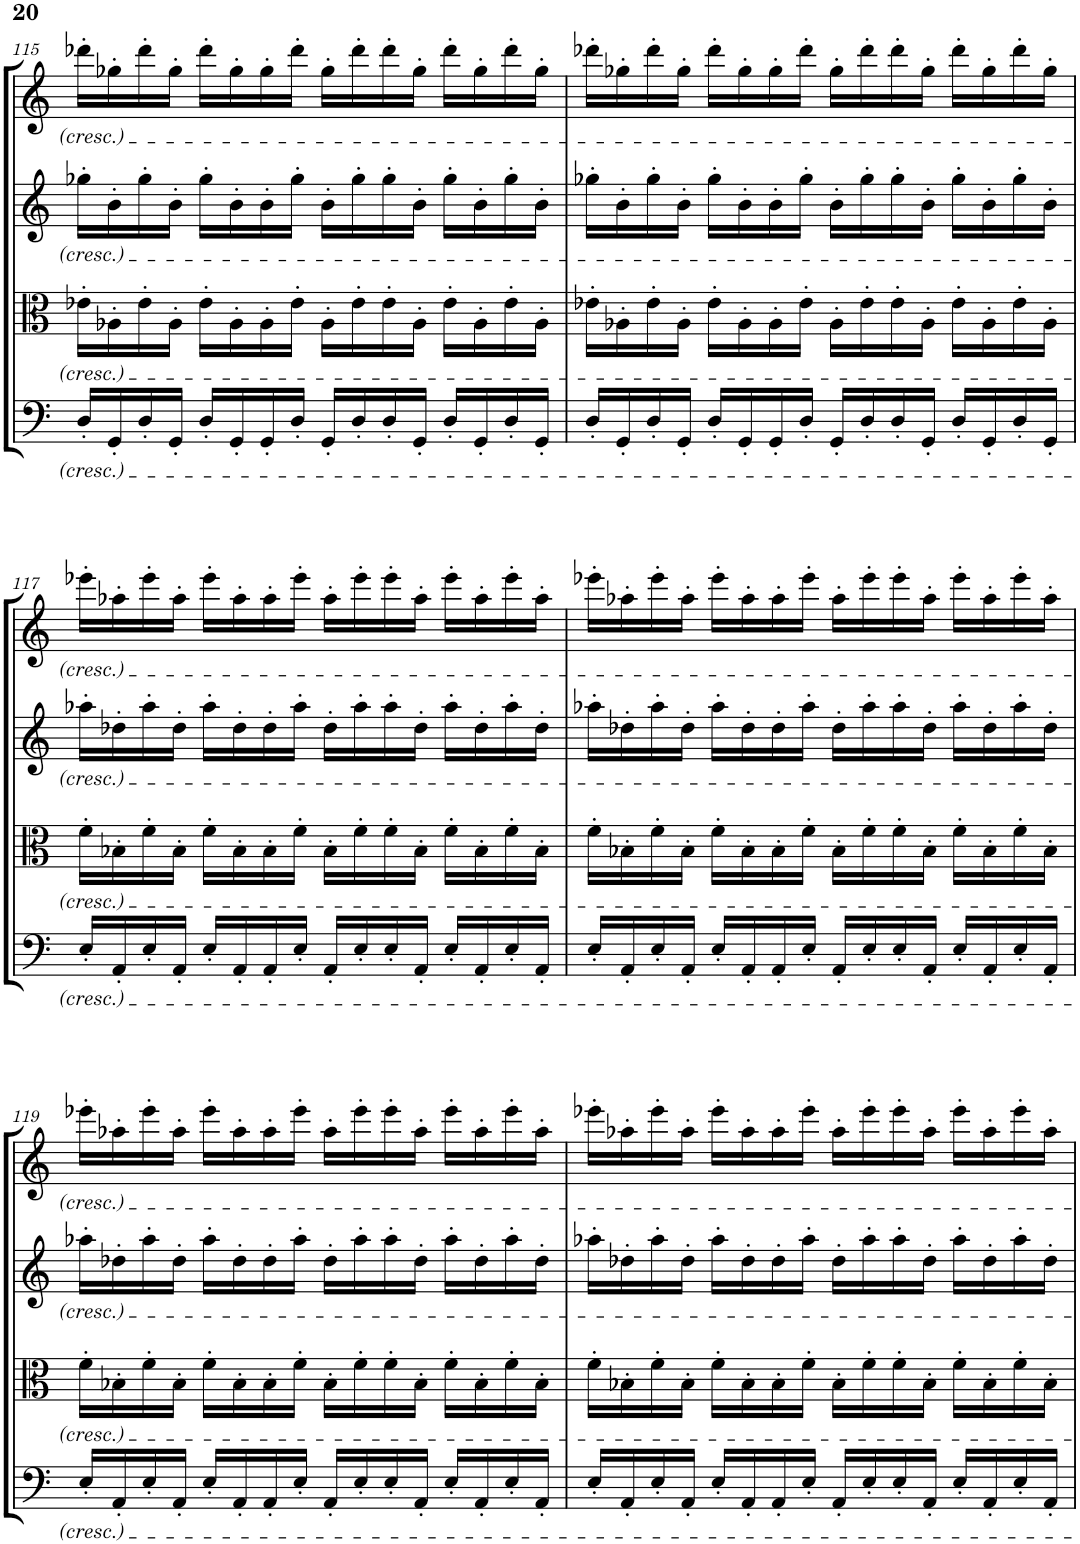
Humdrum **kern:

**kern	**kern	**kern	**kern
*part4	*part3	*part2	*part1
*staff4	*staff3	*staff2	*staff1
*I"Violoncello	*I"Viola	*I"Violin II	*I"Violin I
*I'Vc	*I'Vla	*I'Vln	*I'Vln
!!LO:PB:g=z
*clefF4	*clefC3	*clefG2	*clefG2
*k[]	*k[]	*k[]	*k[]
*M4/4	*M4/4	*M4/4	*M4/4
=115	=115	=115	=115
16D'/LL	16e-X'\LL	16gg-X'\LL	16ddd-X'\LL
16GG'/	16A-X'\	16b'\	16gg-X'\
16D'/	16e-'\	16gg-'\	16ddd-'\
16GG'/JJ	16A-'\JJ	16b'\JJ	16gg-'\JJ
16D'/LL	16e-'\LL	16gg-'\LL	16ddd-'\LL
16GG'/	16A-'\	16b'\	16gg-'\
16GG'/	16A-'\	16b'\	16gg-'\
16D'/JJ	16e-'\JJ	16gg-'\JJ	16ddd-'\JJ
16GG'/LL	16A-'\LL	16b'\LL	16gg-'\LL
16D'/	16e-'\	16gg-'\	16ddd-'\
16D'/	16e-'\	16gg-'\	16ddd-'\
16GG'/JJ	16A-'\JJ	16b'\JJ	16gg-'\JJ
16D'/LL	16e-'\LL	16gg-'\LL	16ddd-'\LL
16GG'/	16A-'\	16b'\	16gg-'\
16D'/	16e-'\	16gg-'\	16ddd-'\
16GG'/JJ	16A-'\JJ	16b'\JJ	16gg-'\JJ
=116	=116	=116	=116
16D'/LL	16e-X'\LL	16gg-X'\LL	16ddd-X'\LL
16GG'/	16A-X'\	16b'\	16gg-X'\
16D'/	16e-'\	16gg-'\	16ddd-'\
16GG'/JJ	16A-'\JJ	16b'\JJ	16gg-'\JJ
16D'/LL	16e-'\LL	16gg-'\LL	16ddd-'\LL
16GG'/	16A-'\	16b'\	16gg-'\
16GG'/	16A-'\	16b'\	16gg-'\
16D'/JJ	16e-'\JJ	16gg-'\JJ	16ddd-'\JJ
16GG'/LL	16A-'\LL	16b'\LL	16gg-'\LL
16D'/	16e-'\	16gg-'\	16ddd-'\
16D'/	16e-'\	16gg-'\	16ddd-'\
16GG'/JJ	16A-'\JJ	16b'\JJ	16gg-'\JJ
16D'/LL	16e-'\LL	16gg-'\LL	16ddd-'\LL
16GG'/	16A-'\	16b'\	16gg-'\
16D'/	16e-'\	16gg-'\	16ddd-'\
16GG'/JJ	16A-'\JJ	16b'\JJ	16gg-'\JJ
!!LO:LB:g=z
=117	=117	=117	=117
16E'/LL	16f'\LL	16aa-X'\LL	16eee-X'\LL
16AA'/	16B-X'\	16dd-X'\	16aa-X'\
16E'/	16f'\	16aa-'\	16eee-'\
16AA'/JJ	16B-'\JJ	16dd-'\JJ	16aa-'\JJ
16E'/LL	16f'\LL	16aa-'\LL	16eee-'\LL
16AA'/	16B-'\	16dd-'\	16aa-'\
16AA'/	16B-'\	16dd-'\	16aa-'\
16E'/JJ	16f'\JJ	16aa-'\JJ	16eee-'\JJ
16AA'/LL	16B-'\LL	16dd-'\LL	16aa-'\LL
16E'/	16f'\	16aa-'\	16eee-'\
16E'/	16f'\	16aa-'\	16eee-'\
16AA'/JJ	16B-'\JJ	16dd-'\JJ	16aa-'\JJ
16E'/LL	16f'\LL	16aa-'\LL	16eee-'\LL
16AA'/	16B-'\	16dd-'\	16aa-'\
16E'/	16f'\	16aa-'\	16eee-'\
16AA'/JJ	16B-'\JJ	16dd-'\JJ	16aa-'\JJ
=118	=118	=118	=118
16E'/LL	16f'\LL	16aa-X'\LL	16eee-X'\LL
16AA'/	16B-X'\	16dd-X'\	16aa-X'\
16E'/	16f'\	16aa-'\	16eee-'\
16AA'/JJ	16B-'\JJ	16dd-'\JJ	16aa-'\JJ
16E'/LL	16f'\LL	16aa-'\LL	16eee-'\LL
16AA'/	16B-'\	16dd-'\	16aa-'\
16AA'/	16B-'\	16dd-'\	16aa-'\
16E'/JJ	16f'\JJ	16aa-'\JJ	16eee-'\JJ
16AA'/LL	16B-'\LL	16dd-'\LL	16aa-'\LL
16E'/	16f'\	16aa-'\	16eee-'\
16E'/	16f'\	16aa-'\	16eee-'\
16AA'/JJ	16B-'\JJ	16dd-'\JJ	16aa-'\JJ
16E'/LL	16f'\LL	16aa-'\LL	16eee-'\LL
16AA'/	16B-'\	16dd-'\	16aa-'\
16E'/	16f'\	16aa-'\	16eee-'\
16AA'/JJ	16B-'\JJ	16dd-'\JJ	16aa-'\JJ
!!LO:LB:g=z
=119	=119	=119	=119
16E'/LL	16f'\LL	16aa-X'\LL	16eee-X'\LL
16AA'/	16B-X'\	16dd-X'\	16aa-X'\
16E'/	16f'\	16aa-'\	16eee-'\
16AA'/JJ	16B-'\JJ	16dd-'\JJ	16aa-'\JJ
16E'/LL	16f'\LL	16aa-'\LL	16eee-'\LL
16AA'/	16B-'\	16dd-'\	16aa-'\
16AA'/	16B-'\	16dd-'\	16aa-'\
16E'/JJ	16f'\JJ	16aa-'\JJ	16eee-'\JJ
16AA'/LL	16B-'\LL	16dd-'\LL	16aa-'\LL
16E'/	16f'\	16aa-'\	16eee-'\
16E'/	16f'\	16aa-'\	16eee-'\
16AA'/JJ	16B-'\JJ	16dd-'\JJ	16aa-'\JJ
16E'/LL	16f'\LL	16aa-'\LL	16eee-'\LL
16AA'/	16B-'\	16dd-'\	16aa-'\
16E'/	16f'\	16aa-'\	16eee-'\
16AA'/JJ	16B-'\JJ	16dd-'\JJ	16aa-'\JJ
=120	=120	=120	=120
16E'/LL	16f'\LL	16aa-X'\LL	16eee-X'\LL
16AA'/	16B-X'\	16dd-X'\	16aa-X'\
16E'/	16f'\	16aa-'\	16eee-'\
16AA'/JJ	16B-'\JJ	16dd-'\JJ	16aa-'\JJ
16E'/LL	16f'\LL	16aa-'\LL	16eee-'\LL
16AA'/	16B-'\	16dd-'\	16aa-'\
16AA'/	16B-'\	16dd-'\	16aa-'\
16E'/JJ	16f'\JJ	16aa-'\JJ	16eee-'\JJ
16AA'/LL	16B-'\LL	16dd-'\LL	16aa-'\LL
16E'/	16f'\	16aa-'\	16eee-'\
16E'/	16f'\	16aa-'\	16eee-'\
16AA'/JJ	16B-'\JJ	16dd-'\JJ	16aa-'\JJ
16E'/LL	16f'\LL	16aa-'\LL	16eee-'\LL
16AA'/	16B-'\	16dd-'\	16aa-'\
16E'/	16f'\	16aa-'\	16eee-'\
16AA'/JJ	16B-'\JJ	16dd-'\JJ	16aa-'\JJ
=	=	=	=
*-	*-	*-	*-
